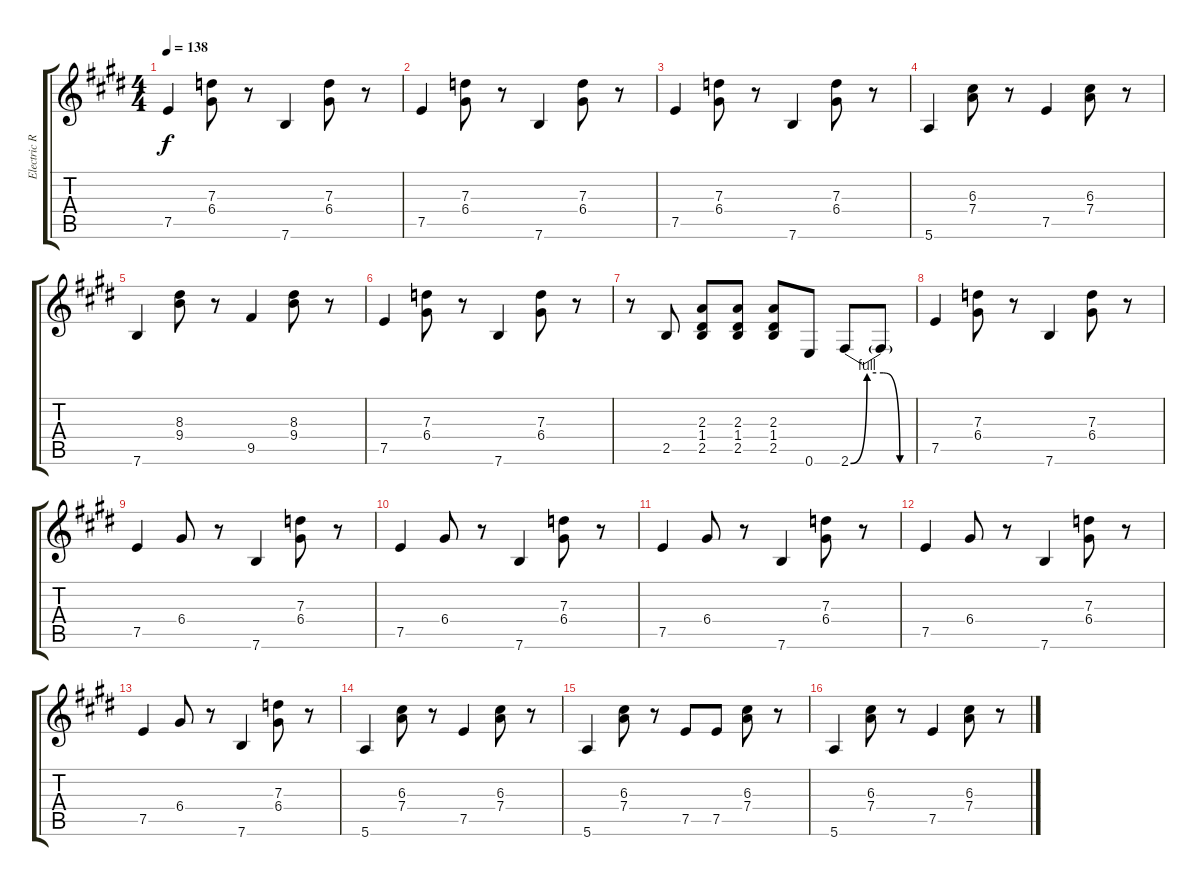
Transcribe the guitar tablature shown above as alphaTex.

\track ("Electric Rhythm guitar" "Electric R") {instrument electricguitarclean}
\staff {score tabs}
\tuning (E4 B3 G3 D3 A2 E2) {hide}
\ts (4 4)
\tempo 138
\clef g2
\ks e
7.5.4{dy f} (7.3 6.4).8 r.8 7.6.4 (7.3 6.4).8 r.8 |
7.5.4 (7.3 6.4).8 r.8 7.6.4 (7.3 6.4).8 r.8 |
7.5.4 (7.3 6.4).8 r.8 7.6.4 (7.3 6.4).8 r.8 |
5.6.4 (6.3 7.4).8 r.8 7.5.4 (6.3 7.4).8 r.8 |
7.6.4 (8.3 9.4).8 r.8 9.5.4 (8.3 9.4).8 r.8 |
7.5.4 (7.3 6.4).8 r.8 7.6.4 (7.3 6.4).8 r.8 |
r.8 2.5.8 (2.3 1.4 2.5).8 (2.3 1.4 2.5).8 (2.3 1.4 2.5).8 0.6.8 2.6{be (custom 0 0 15 4 30 4 45 0 60 0)}.8 2.6{t}.8 |
7.5.4 (7.3 6.4).8 r.8 7.6.4 (7.3 6.4).8 r.8 |
7.5.4 6.4.8 r.8 7.6.4 (7.3 6.4).8 r.8 |
7.5.4 6.4.8 r.8 7.6.4 (7.3 6.4).8 r.8 |
7.5.4 6.4.8 r.8 7.6.4 (7.3 6.4).8 r.8 |
7.5.4 6.4.8 r.8 7.6.4 (7.3 6.4).8 r.8 |
7.5.4 6.4.8 r.8 7.6.4 (7.3 6.4).8 r.8 |
5.6.4 (6.3 7.4).8 r.8 7.5.4 (6.3 7.4).8 r.8 |
5.6.4 (6.3 7.4).8 r.8 7.5.8 7.5.8 (6.3 7.4).8 r.8 |
5.6.4 (6.3 7.4).8 r.8 7.5.4 (6.3 7.4).8 r.8
